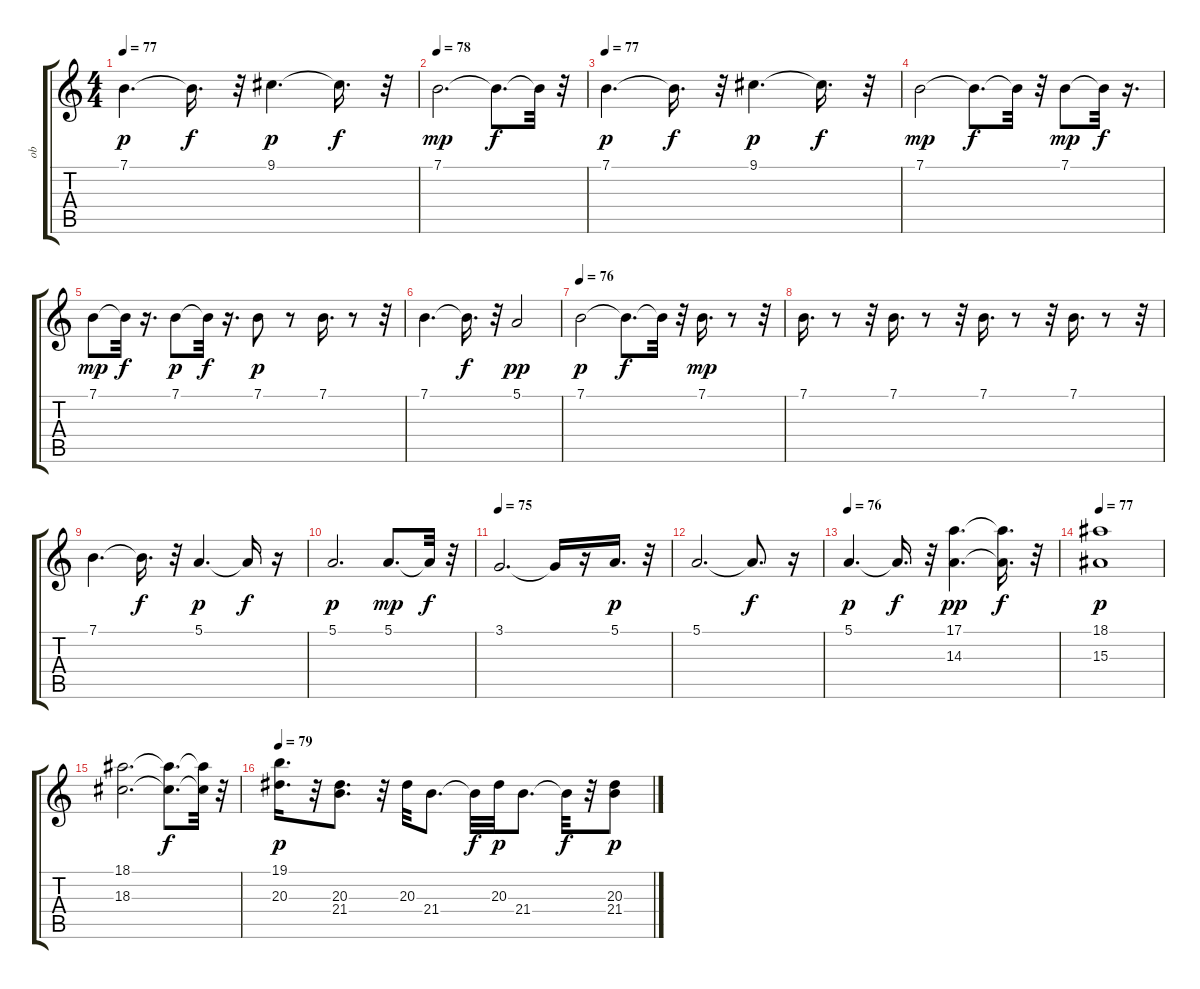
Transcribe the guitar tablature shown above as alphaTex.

\track ("ob" "ob") {instrument oboe}
\staff {score tabs}
\tuning (E4 B3 G3 D3 A2 E2) {hide}
\ts (4 4)
\tempo 77
\clef g2
\ks c
7.1.4{d dy p} 7.1{t}.16{d dy f} r.32 9.1.4{d dy p} 9.1{t}.16{d dy f} r.32 |
\tempo 78
7.1.2{d dy mp} 7.1{t}.8{d dy f} 7.1{t}.32 r.32 |
\tempo 77
7.1.4{d dy p} 7.1{t}.16{d dy f} r.32 9.1.4{d dy p} 9.1{t}.16{d dy f} r.32 |
7.1.2{dy mp} 7.1{t}.8{d dy f} 7.1{t}.32 r.32 7.1.8{dy mp} 7.1{t}.32{dy f} r.16{d} |
7.1.8{dy mp} 7.1{t}.32{dy f} r.16{d} 7.1.8{dy p} 7.1{t}.32{dy f} r.16{d} 7.1.8{dy p} r.8 7.1.16{d} r.8 r.32 |
7.1.4{d} 7.1{t}.16{d dy f} r.32 5.1.2{dy pp} |
\tempo 76
7.1.2{dy p} 7.1{t}.8{d dy f} 7.1{t}.32 r.32 7.1.16{d dy mp} r.8 r.32 |
7.1.16{d} r.8 r.32 7.1.16{d} r.8 r.32 7.1.16{d} r.8 r.32 7.1.16{d} r.8 r.32 |
7.1.4{d} 7.1{t}.16{d dy f} r.32 5.1.4{d dy p} 5.1{t}.16{dy f} r.16 |
5.1.2{d dy p} 5.1.8{d dy mp} 5.1{t}.32{dy f} r.32 |
\tempo 75
3.1.2{d} 3.1{t}.16 r.16 5.1.16{d dy p} r.32 |
5.1.2{d} 5.1{t}.8{d dy f} r.16 |
\tempo 76
5.1.4{d dy p} 5.1{t}.16{d dy f} r.32 (17.1 14.3).4{d dy pp} (17.1{t} 14.3{t}).16{d dy f} r.32 |
\tempo 77
(18.1 15.3).1{dy p} |
(18.1 18.3).2{d} (18.1{t} 18.3{t}).8{d dy f} (18.1{t} 18.3{t}).32 r.32 |
\tempo 79
(19.1 20.3).16{d dy p} r.32 (20.3 21.4).8{d} r.32 20.3.32 21.4.8{d} 21.4{t}.32{dy f} 20.3.32{dy p} 21.4.8{d} 21.4{t}.32{dy f} r.32 (20.3 21.4).8{dy p}
